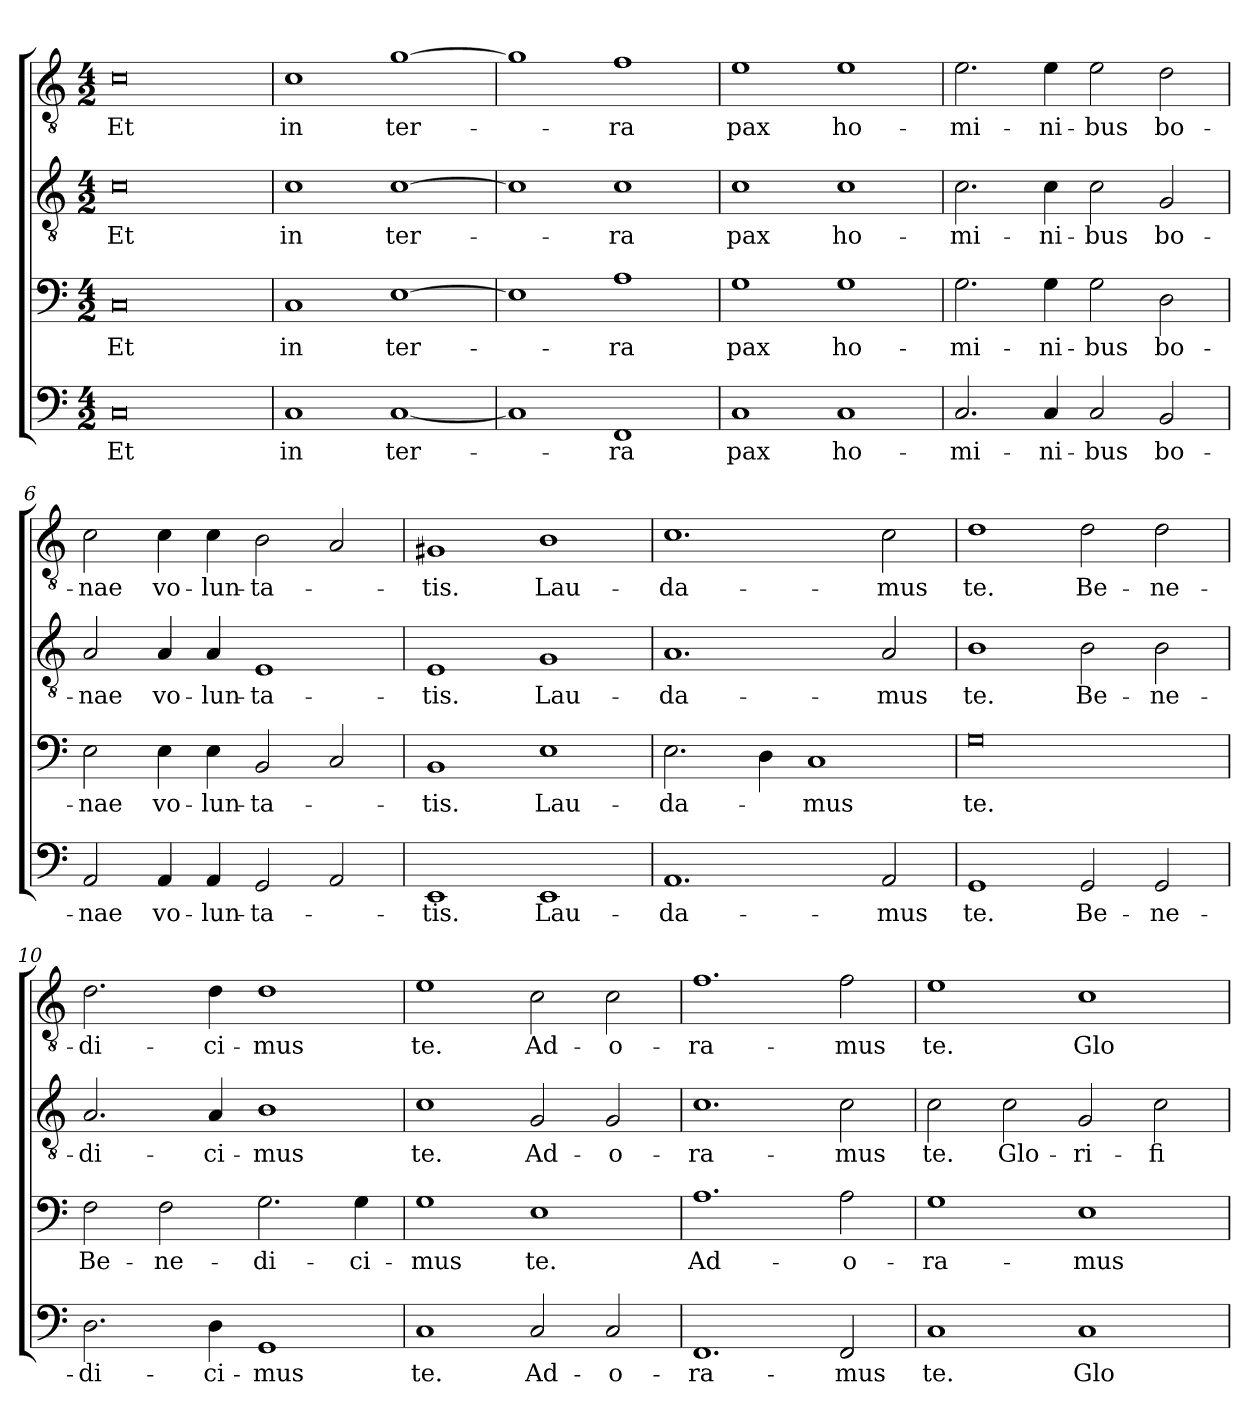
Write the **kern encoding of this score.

**kern	**text	**kern	**text	**kern	**text	**kern	**text
*part4	*part4	*part3	*part3	*part2	*part2	*part1	*part1
*staff4	*staff4	*staff3	*staff3	*staff2	*staff2	*staff1	*staff1
*clefF4	*	*clefF4	*	*clefGv2	*	*clefGv2	*
*k[]	*	*k[]	*	*k[]	*	*k[]	*
*C:	*	*C:	*	*C:	*	*C:	*
*M4/2	*	*M4/2	*	*M4/2	*	*M4/2	*
=1	=1	=1	=1	=1	=1	=1	=1
!	!LO:LY:b	!	!LO:LY:b	!	!LO:LY:b	!	!LO:LY:b
0C	Et	0C	Et	0c	Et	0c	Et
=2	=2	=2	=2	=2	=2	=2	=2
!	!LO:LY:b	!	!LO:LY:b	!	!LO:LY:b	!	!LO:LY:b
1C	in	1C	in	1c	in	1c	in
!	!LO:LY:b	!	!LO:LY:b	!	!LO:LY:b	!	!LO:LY:b
[1C	ter-	[1E	ter-	[1c	ter-	[1g	ter-
=3	=3	=3	=3	=3	=3	=3	=3
1C]	.	1E]	.	1c]	.	1g]	.
!	!LO:LY:b	!	!LO:LY:b	!	!LO:LY:b	!	!LO:LY:b
1FF	-ra	1A	-ra	1c	-ra	1f	-ra
=4	=4	=4	=4	=4	=4	=4	=4
!	!LO:LY:b	!	!LO:LY:b	!	!LO:LY:b	!	!LO:LY:b
1C	pax	1G	pax	1c	pax	1e	pax
!	!LO:LY:b	!	!LO:LY:b	!	!LO:LY:b	!	!LO:LY:b
1C	ho-	1G	ho-	1c	ho-	1e	ho-
=5	=5	=5	=5	=5	=5	=5	=5
!	!LO:LY:b	!	!LO:LY:b	!	!LO:LY:b	!	!LO:LY:b
2.C/	-mi-	2.G\	-mi-	2.c\	-mi-	2.e\	-mi-
!	!LO:LY:b	!	!LO:LY:b	!	!LO:LY:b	!	!LO:LY:b
4C/	-ni-	4G\	-ni-	4c\	-ni-	4e\	-ni-
!	!LO:LY:b	!	!LO:LY:b	!	!LO:LY:b	!	!LO:LY:b
2C/	-bus	2G\	-bus	2c\	-bus	2e\	-bus
!	!LO:LY:b	!	!LO:LY:b	!	!LO:LY:b	!	!LO:LY:b
2BB/	bo-	2D\	bo-	2G/	bo-	2d\	bo-
=6	=6	=6	=6	=6	=6	=6	=6
!	!LO:LY:b	!	!LO:LY:b	!	!LO:LY:b	!	!LO:LY:b
2AA/	-nae	2E\	-nae	2A/	-nae	2c\	-nae
!	!LO:LY:b	!	!LO:LY:b	!	!LO:LY:b	!	!LO:LY:b
4AA/	vo-	4E\	vo-	4A/	vo-	4c\	vo-
!	!LO:LY:b	!	!LO:LY:b	!	!LO:LY:b	!	!LO:LY:b
4AA/	-lun-	4E\	-lun-	4A/	-lun-	4c\	-lun-
!	!LO:LY:b	!	!LO:LY:b	!	!LO:LY:b	!	!LO:LY:b
2GG/	-ta-	2BB/	-ta-	1E	-ta-	2B\	-ta-
2AA/	.	2C/	.	.	.	2A/	.
!!LO:LB:g=z
=7	=7	=7	=7	=7	=7	=7	=7
!	!LO:LY:b	!	!LO:LY:b	!	!LO:LY:b	!	!LO:LY:b
1EE	-tis.	1BB	-tis.	1E	-tis.	1G#X	-tis.
!	!LO:LY:b	!	!LO:LY:b	!	!LO:LY:b	!	!LO:LY:b
1EE	Lau-	1E	Lau-	1G	Lau-	1B	Lau-
=8	=8	=8	=8	=8	=8	=8	=8
!	!LO:LY:b	!	!LO:LY:b	!	!LO:LY:b	!	!LO:LY:b
1.AA	-da-	2.E\	-da-	1.A	-da-	1.c	-da-
.	.	4D\	.	.	.	.	.
!	!	!	!LO:LY:b	!	!	!	!
.	.	1C	-mus	.	.	.	.
!	!LO:LY:b	!	!	!	!LO:LY:b	!	!LO:LY:b
2AA/	-mus	.	.	2A/	-mus	2c\	-mus
=9	=9	=9	=9	=9	=9	=9	=9
!	!LO:LY:b	!	!LO:LY:b	!	!LO:LY:b	!	!LO:LY:b
1GG	te.	0G	te.	1B	te.	1d	te.
!	!LO:LY:b	!	!	!	!LO:LY:b	!	!LO:LY:b
2GG/	Be-	.	.	2B\	Be-	2d\	Be-
!	!LO:LY:b	!	!	!	!LO:LY:b	!	!LO:LY:b
2GG/	-ne-	.	.	2B\	-ne-	2d\	-ne-
=10	=10	=10	=10	=10	=10	=10	=10
!	!LO:LY:b	!	!LO:LY:b	!	!LO:LY:b	!	!LO:LY:b
2.D\	-di-	2F\	Be-	2.A/	-di-	2.d\	-di-
!	!	!	!LO:LY:b	!	!	!	!
.	.	2F\	-ne-	.	.	.	.
!	!LO:LY:b	!	!	!	!LO:LY:b	!	!LO:LY:b
4D\	-ci-	.	.	4A/	-ci-	4d\	-ci-
!	!LO:LY:b	!	!LO:LY:b	!	!LO:LY:b	!	!LO:LY:b
1GG	-mus	2.G\	-di-	1B	-mus	1d	-mus
!	!	!	!LO:LY:b	!	!	!	!
.	.	4G\	-ci-	.	.	.	.
=11	=11	=11	=11	=11	=11	=11	=11
!	!LO:LY:b	!	!LO:LY:b	!	!LO:LY:b	!	!LO:LY:b
1C	te.	1G	-mus	1c	te.	1e	te.
!	!LO:LY:b	!	!LO:LY:b	!	!LO:LY:b	!	!LO:LY:b
2C/	Ad-	1E	te.	2G/	Ad-	2c\	Ad-
!	!LO:LY:b	!	!	!	!LO:LY:b	!	!LO:LY:b
2C/	-o-	.	.	2G/	-o-	2c\	-o-
=12	=12	=12	=12	=12	=12	=12	=12
!	!LO:LY:b	!	!LO:LY:b	!	!LO:LY:b	!	!LO:LY:b
1.FF	-ra-	1.A	Ad-	1.c	-ra-	1.f	-ra-
!	!LO:LY:b	!	!LO:LY:b	!	!LO:LY:b	!	!LO:LY:b
2FF/	-mus	2A\	-o-	2c\	-mus	2f\	-mus
=13	=13	=13	=13	=13	=13	=13	=13
!	!LO:LY:b	!	!LO:LY:b	!	!LO:LY:b	!	!LO:LY:b
1C	te.	1G	-ra-	2c\	te.	1e	te.
!	!	!	!	!	!LO:LY:b	!	!
.	.	.	.	2c\	Glo-	.	.
!	!LO:LY:b	!	!LO:LY:b	!	!LO:LY:b	!	!LO:LY:b
1C	Glo-	1E	-mus	2G/	-ri-	1c	Glo-
!	!	!	!	!	!LO:LY:b	!	!
.	.	.	.	2c\	-fi-	.	.
=	=	=	=	=	=	=	=
*-	*-	*-	*-	*-	*-	*-	*-
